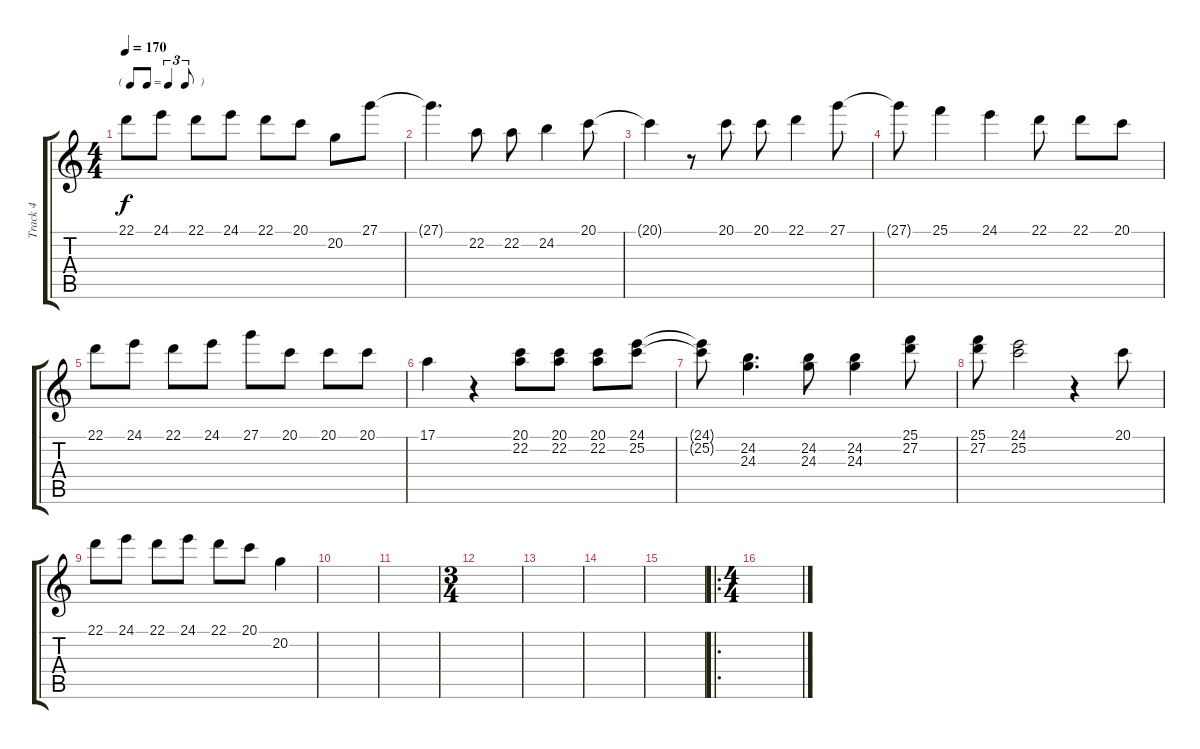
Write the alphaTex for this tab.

\track ("Track 4" "Track 4") {instrument clarinet}
\staff {score tabs}
\tuning (E4 B3 G3 D3 A2 E2) {hide}
\ts (4 4)
\tf triplet8th
\tempo 170
\clef g2
\ks c
22.1.8{dy f} 24.1.8 22.1.8 24.1.8 22.1.8 20.1.8 20.2.8 27.1.8 |
27.1{t}.4{d} 22.2.8 22.2.8 24.2.4 20.1.8 |
20.1{t}.4 r.8 20.1.8 20.1.8 22.1.4 27.1.8 |
27.1{t}.8 25.1.4 24.1.4 22.1.8 22.1.8 20.1.8 |
22.1.8 24.1.8 22.1.8 24.1.8 27.1.8 20.1.8 20.1.8 20.1.8 |
17.1.4 r.4 (20.1 22.2).8 (20.1 22.2).8 (20.1 22.2).8 (24.1 25.2).8 |
(24.1{t} 25.2{t}).8 (24.2 24.3).4{d} (24.2 24.3).8 (24.2 24.3).4 (25.1 27.2).8 |
(25.1 27.2).8 (24.1 25.2).2 r.4 20.1.8 |
22.1.8 24.1.8 22.1.8 24.1.8 22.1.8 20.1.8 20.2.4 |
|
|
\ts (3 4)
|
|
|
|
\ro
\ts (4 4)
